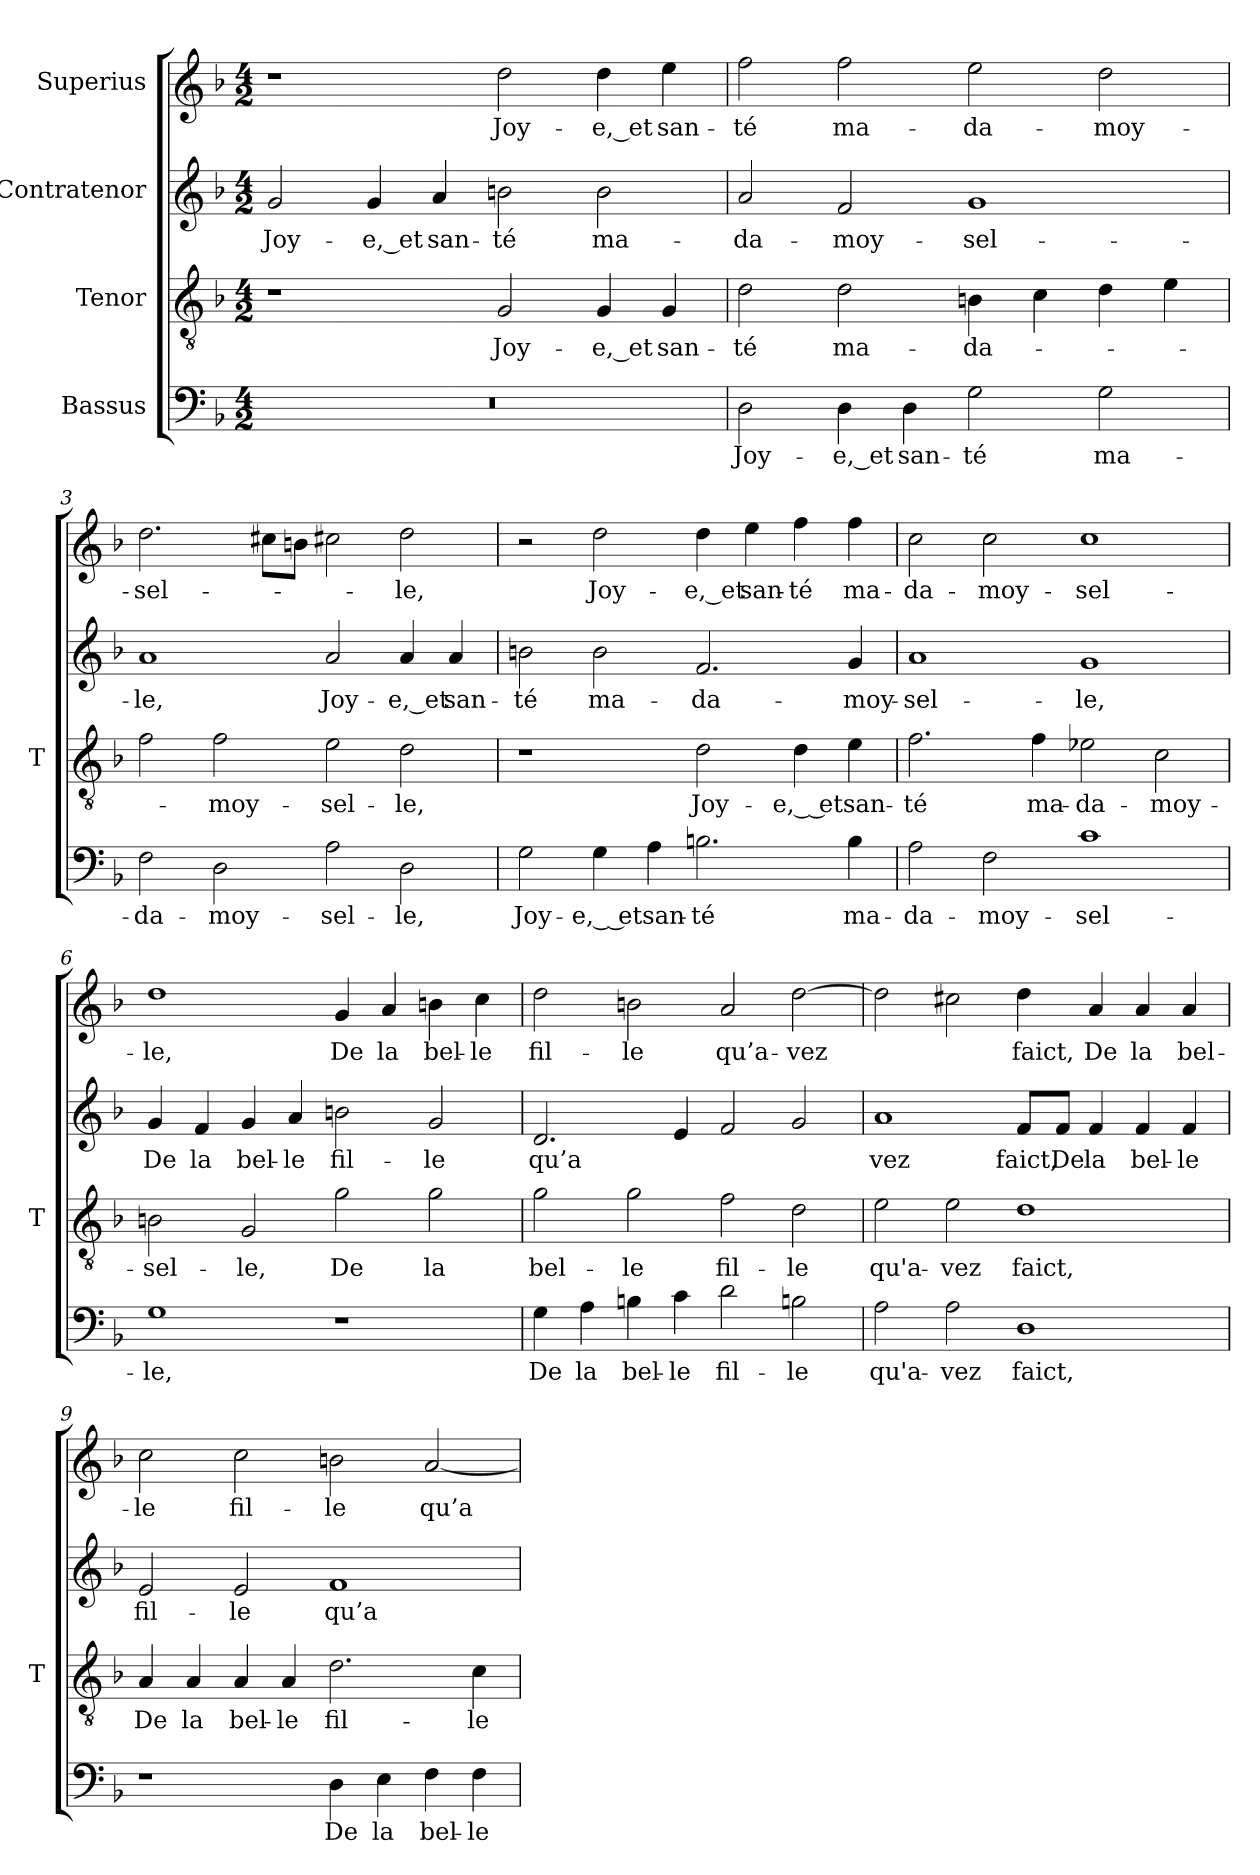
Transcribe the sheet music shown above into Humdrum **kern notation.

**kern	**text	**kern	**text	**kern	**text	**kern	**text
*part4	*part4	*part3	*part3	*part2	*part2	*part1	*part1
*staff4	*staff4	*staff3	*staff3	*staff2	*staff2	*staff1	*staff1
*I"Bassus	*	*I"Tenor	*	*I"Contratenor	*	*I"Superius	*
*	*	*I'T	*	*	*	*	*
*clefF4	*	*clefGv2	*	*clefG2	*	*clefG2	*
*k[b-]	*	*k[b-]	*	*k[b-]	*	*k[b-]	*
*M4/2	*	*M4/2	*	*M4/2	*	*M4/2	*
=1	=1	=1	=1	=1	=1	=1	=1
0r	.	1r	.	2g	Joy-	1r	.
.	.	.	.	4g	-e,_et	.	.
.	.	.	.	4a	san-	.	.
.	.	2G	Joy-	2bn	-té	2dd	Joy-
.	.	4G	-e,_et	2b	ma-	4dd	-e,_et
.	.	4G	san-	.	.	4ee	san-
=2	=2	=2	=2	=2	=2	=2	=2
2D	Joy-	2d	-té	2a	da-	2ff	-té
4D	-e,_et	2d	ma-	2f	moy-	2ff	ma-
4D	san-	.	.	.	.	.	.
2G	-té	4B	da-	1g	sel-	2ee	da-
.	.	4c	.	.	.	.	.
2G	ma-	4d	.	.	.	2dd	moy-
.	.	4e	.	.	.	.	.
=3	=3	=3	=3	=3	=3	=3	=3
2F	da-	2f	.	1a	-le,	2.dd	sel-
2D	moy-	2f	moy-	.	.	.	.
.	.	.	.	.	.	8cc#XL	.
.	.	.	.	.	.	8bnJ	.
2A	sel-	2e	sel-	2a	Joy-	2cc#X	.
2D	-le,	2d	-le,	4a	-e,_et	2dd	-le,
.	.	.	.	4a	san-	.	.
=4	=4	=4	=4	=4	=4	=4	=4
2G	Joy-	1r	.	2bn	-té	2r	.
4G	-e,_ et	.	.	2b	ma-	2dd	Joy-
4A	san-	.	.	.	.	.	.
2.Bn	-té	2d	Joy-	2.f	da-	4dd	-e,_et
.	.	.	.	.	.	4ee	san-
.	.	4d	-e,_ et	.	.	4ff	-té
4B	ma-	4e	san-	4g	moy-	4ff	ma-
=5	=5	=5	=5	=5	=5	=5	=5
2A	da-	2.f	-té	1a	sel-	2cc	da-
2F	moy-	.	.	.	.	2cc	moy-
.	.	4f	ma-	.	.	.	.
1c	sel-	2e-X	da-	1g	-le,	1cc	sel-
.	.	2c	moy-	.	.	.	.
=6	=6	=6	=6	=6	=6	=6	=6
1G	-le,	2B	sel-	4g	-De	1dd	-le,
.	.	.	.	4f	-la	.	.
.	.	2G	-le,	4g	bel-	.	.
.	.	.	.	4a	-le	.	.
1r	.	2g	-De	2bn	fil-	4g	-De
.	.	.	.	.	.	4a	-la
.	.	2g	-la	2g	-le	4b	bel-
.	.	.	.	.	.	4cc	-le
=7	=7	=7	=7	=7	=7	=7	=7
4G	-De	2g	bel-	2.d	-qu’a	2dd	fil-
4A	-la	.	.	.	.	.	.
4Bn	bel-	2g	-le	.	.	2b	-le
4c	-le	.	.	4e	.	.	.
2d	fil-	2f	fil-	2f	.	2a	qu’a-
2Bn	-le	2d	-le	2g	.	[2dd	-vez
=8	=8	=8	=8	=8	=8	=8	=8
2A	qu'a-	2e	qu'a-	1a	-vez	2dd]	.
2A	-vez	2e	-vez	.	.	2cc#X	.
1D	-faict,	1d	-faict,	8f/L	-faict,	4dd	-faict,
.	.	.	.	8f/J	-De	.	.
.	.	.	.	4f	-la	4a	-De
.	.	.	.	4f	bel-	4a	-la
.	.	.	.	4f	-le	4a	bel-
=9	=9	=9	=9	=9	=9	=9	=9
1r	.	4A	-De	2e	fil-	2cc	-le
.	.	4A	-la	.	.	.	.
.	.	4A	bel-	2e	-le	2cc	fil-
.	.	4A	-le	.	.	.	.
4D	-De	2.d	fil-	1f	qu’a-	2b	-le
4E	-la	.	.	.	.	.	.
4F	bel-	.	.	.	.	[2a	qu’a-
4F	-le	4c	-le	.	.	.	.
=	=	=	=	=	=	=	=
*-	*-	*-	*-	*-	*-	*-	*-
